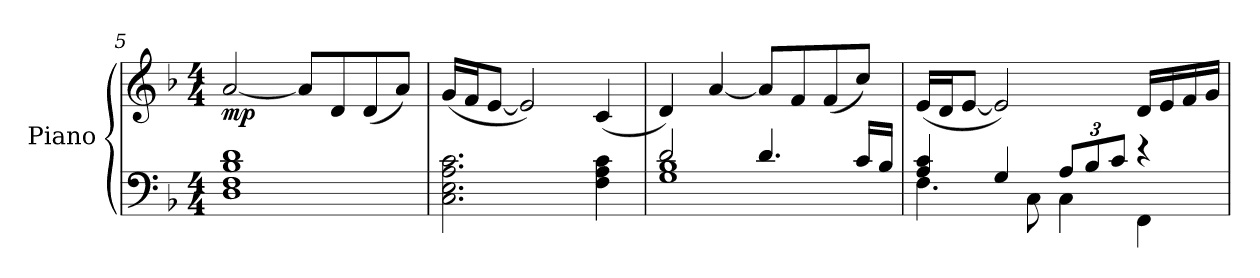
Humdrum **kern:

**kern	**kern	**dynam
*part1	*part1	*part1
*staff2	*staff1	*staff1/2
*I"Piano	*	*
*I'Pno.	*	*
*clefF4	*clefG2	*
*k[b-]	*k[b-]	*
*M4/4	*M4/4	*
=5	=5	=5
!	!	!LO:DY:b
1D 1F 1B- 1d	[2a/	mp
.	8a/L]	.
.	8d/	.
.	(8d/	.
.	8a/J)	.
=6	=6	=6
2.C\ 2.E\ 2.A\ 2.c\	(16g/LL	.
.	16f/J	.
.	[8e/J	.
.	2e/])	.
4F\ 4A\ 4c\	(4c/	.
=7	=7	=7
*^	*	*
2d/	1G 1B-	4d/)	.
.	.	[4a/	.
4.d/	.	8a/L]	.
.	.	8f/	.
.	.	(8f/	.
16c/LL	.	8cc/J)	.
16B-/JJ	.	.	.
!!LO:LB:g=z
=8	=8	=8	=8
4A/ 4c/	4.F\	(16e/LL	.
.	.	16d/J	.
.	.	[8e/J	.
4G/	.	2e/])	.
.	8C\	.	.
*Xbrackettup	*	*	*
12A/L	4C\	.	.
12B-/	.	.	.
12c/J	.	.	.
4r	4FF\	16d/LL	.
.	.	16e/	.
.	.	16f/	.
.	.	(16g/JJ	.
*v	*v	*	*
=	=	=
*-	*-	*-
